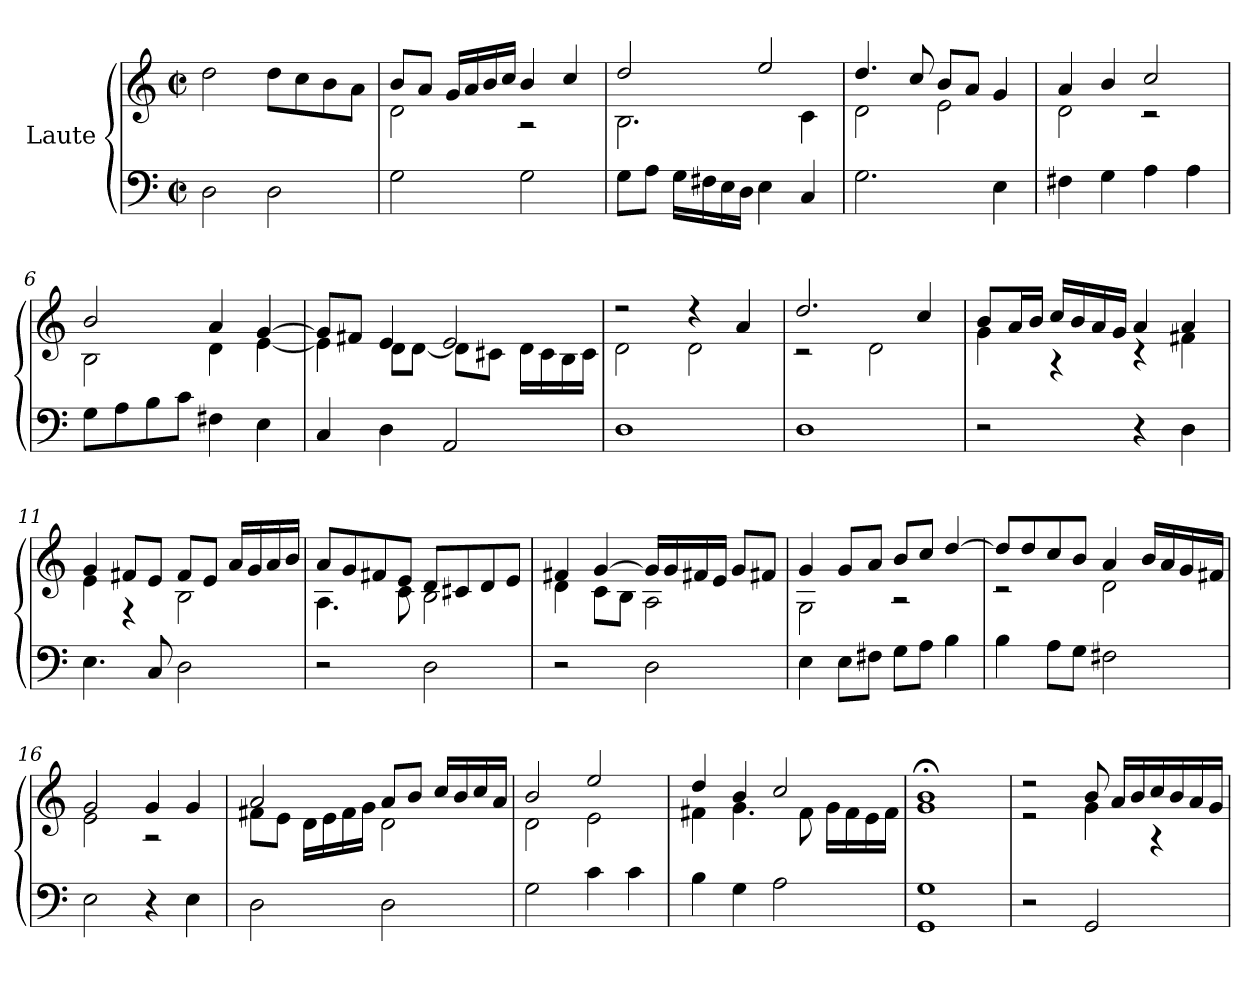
**kern	**kern
*part1	*part1
*staff2	*staff1
*I"Laute	*
*clefF4	*clefG2
*k[]	*k[]
*M2/2	*M2/2
*met(c|)	*met(c|)
=1	=1
2D\	2dd\
2D\	8dd\L
.	8cc\
.	8b\
.	8a\J
=2	=2
*	*^
2G\	8b/L	2d\
.	8a/J	.
.	16g/LL	.
.	16a/	.
.	16b/	.
.	16cc/JJ	.
2G\	4b/	2r
.	4cc/	.
=3	=3	=3
8G\L	2dd/	2.B\
8A\J	.	.
16G\LL	.	.
16F#X\	.	.
16E\	.	.
16D\JJ	.	.
4E\	2ee/	.
4C/	.	4c\
=4	=4	=4
2.G\	4.dd/	2d\
.	8cc/	.
.	8b/L	2e\
.	8a/J	.
4E\	4g/	.
!!LO:LB:g=z	!!
=5	=5	=5
4F#X\	4a/	2d\
4G\	4b/	.
4A\	2cc/	2r
4A\	.	.
=6	=6	=6
8G\L	2b/	2B\
8A\	.	.
8B\	.	.
8c\J	.	.
4F#X\	4a/	4d\
4E\	[4g/	[4e\
=7	=7	=7
4C/	8g/L]	4e\]
.	8f#X/J	.
4D\	4e/	8d\L
.	.	[8d\J
2AA/	2e/	8d\L]
.	.	8c#X\J
.	.	16d\LL
.	.	16c#\
.	.	16B\
.	.	16c#\JJ
=8	=8	=8
1D	2r	2d\
.	4r	2d\
.	4a/	.
=9	=9	=9
1D	2.dd/	2r
.	.	2d\
.	4cc/	.
!!LO:LB:g=z	!!
=10	=10	=10
2r	8b/L	4g\
.	16a/L	.
.	16b/JJ	.
.	16cc/LL	4r
.	16b/	.
.	16a/	.
.	16g/JJ	.
4r	4a/	4r
4D\	4a/	4f#X\
=11	=11	=11
4.E\	4g/	4e\
.	8f#X/L	4r
8C/	8e/J	.
2D\	8f#/L	2B\
.	8e/J	.
.	16a/LL	.
.	16g/	.
.	16a/	.
.	16b/JJ	.
=12	=12	=12
2r	8a/L	4.A\
.	8g/	.
.	8f#X/	.
.	8e/J	8c\
2D\	8d/L	2B\
.	8c#X/	.
.	8d/	.
.	8e/J	.
=13	=13	=13
2r	4f#X/	4d\
.	[4g/	8c\L
.	.	8B\J
2D\	16g/LL]	2A\
.	16g/	.
.	16f#X/	.
.	16e/JJ	.
.	8g/L	.
.	8f#X/J	.
!!LO:LB:g=z	!!
=14	=14	=14
4E\	4g/	2G\
8E\L	8g/L	.
8F#X\J	8a/J	.
8G\L	8b/L	2r
8A\J	8cc/J	.
4B\	[4dd/	.
=15	=15	=15
4B\	8dd/L]	2r
.	8dd/	.
8A\L	8cc/	.
8G\J	8b/J	.
2F#X\	4a/	2d\
.	16b/LL	.
.	16a/	.
.	16g/	.
.	16f#X/JJ	.
=16	=16	=16
2E\	2g/	2e\
4r	4g/	2r
4E\	4g/	.
!!LO:LB:g=z	!!
=17	=17	=17
2D\	2a/	8f#X\L
.	.	8e\J
.	.	16d\LL
.	.	16e\
.	.	16f#\
.	.	16g\JJ
2D\	8a/L	2d\
.	8b/J	.
.	16cc/LL	.
.	16b/	.
.	16cc/	.
.	16a/JJ	.
=18	=18	=18
2G\	2b/	2d\
4c\	2ee/	2e\
4c\	.	.
=19	=19	=19
4B\	4dd/	4f#X\
4G\	4b/	4.g\
2A\	2cc/	.
.	.	8f#\
.	.	16g\LL
.	.	16f#\
.	.	16e\
.	.	16f#\JJ
!!LO:LB:g=z	!!
=20	=20	=20
1GG 1G	1b;<	1g
=21	=21	=21
2r	2r	2r
2GG/	8b/	4g\
.	16a/LL	.
.	16b/	.
.	16cc/	4r
.	16b/	.
.	16a/	.
.	16g/JJ	.
*	*v	*v
=	=
*-	*-
